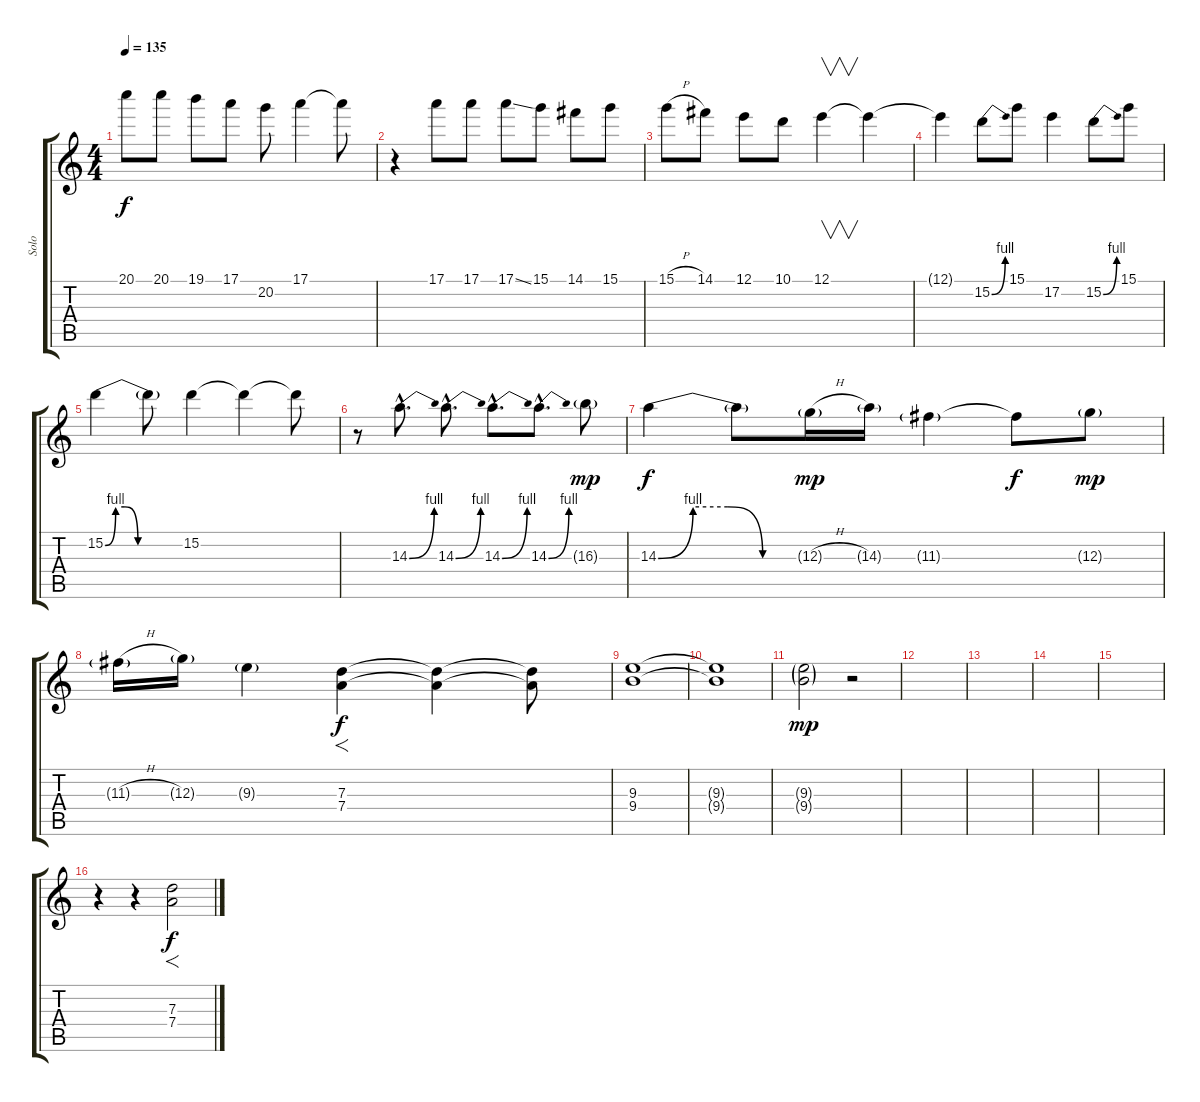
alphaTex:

\track ("Solo" "Solo") {instrument overdrivenguitar}
\staff {score tabs}
\tuning (E4 B3 G3 D3 A2 E2) {hide}
\ts (4 4)
\tempo 135
\clef g2
\ks c
20.1{t}.8{dy f} 20.1.8 19.1.8 17.1.8 20.2.8 17.1.4 17.1{t}.8 |
r.4 17.1.8 17.1.8 17.1{ss}.8 15.1.8 14.1.8 15.1.8 |
15.1{h}.8 14.1.8 12.1.8 10.1.8 12.1.4{v} 12.1{t}.4 |
12.1{t}.4 15.2{be (bend 0 0 60 4)}.8 15.1.8 17.2.4 15.2{be (bend 0 0 60 4)}.8 15.1.8 |
15.2{be (custom 0 0 8 4 15 4 25 0 30 0 45 0 60 0)}.4 15.2{t}.8 15.2.4 15.2{t}.4 15.2{t}.8 |
r.8 14.3{be (bend 0 0 60 4) hac}.8{d} 14.3{be (bend 0 0 60 4) hac}.8{d} 14.3{be (bend 0 0 60 4) hac}.8{d} 14.3{be (bend 0 0 60 4) hac}.8{d} 16.3{g}.8{dy mp} |
14.3{be (custom 0 0 15 4 30 4 45 0 60 0)}.4{dy f} 14.3{t}.8 12.3{h g}.16{dy mp} 14.3{g}.16 11.3{g}.4 11.3{t}.8{dy f} 12.3{g}.8{dy mp} |
11.3{h g}.16 12.3{g}.16 9.3{g}.4 (7.3 7.4).4{f dy f} (7.3{t} 7.4{t}).4 (7.3{t} 7.4{t}).8 |
(9.3 9.4).1 |
(9.3{t} 9.4{t}).1 |
(9.3{g} 9.4{g}).2{dy mp} r.2 |
|
|
|
|
r.4 r.4 (7.3 7.4).2{f dy f}
